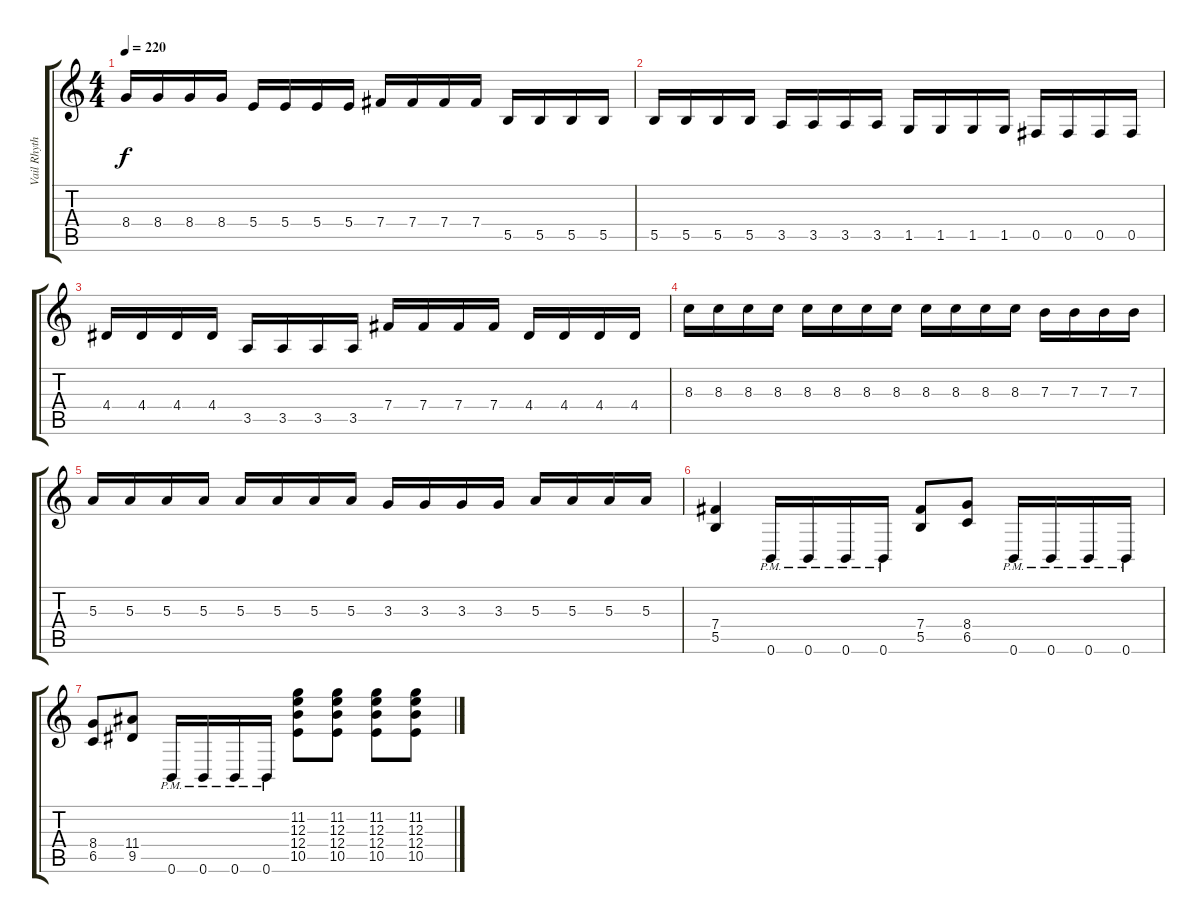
\track ("Vail Rhythm" "Vail Rhyth") {instrument overdrivenguitar}
\staff {score tabs}
\tuning (Db4 Ab3 E3 B2 Gb2 B1) {hide}
\ts (4 4)
\tempo 220
\clef g2
\ks c
8.4.16{dy f} 8.4.16 8.4.16 8.4.16 5.4.16 5.4.16 5.4.16 5.4.16 7.4.16 7.4.16 7.4.16 7.4.16 5.5.16 5.5.16 5.5.16 5.5.16 |
5.5.16 5.5.16 5.5.16 5.5.16 3.5.16 3.5.16 3.5.16 3.5.16 1.5.16 1.5.16 1.5.16 1.5.16 0.5.16 0.5.16 0.5.16 0.5.16 |
4.4.16 4.4.16 4.4.16 4.4.16 3.5.16 3.5.16 3.5.16 3.5.16 7.4.16 7.4.16 7.4.16 7.4.16 4.4.16 4.4.16 4.4.16 4.4.16 |
8.3.16 8.3.16 8.3.16 8.3.16 8.3.16 8.3.16 8.3.16 8.3.16 8.3.16 8.3.16 8.3.16 8.3.16 7.3.16 7.3.16 7.3.16 7.3.16 |
5.3.16 5.3.16 5.3.16 5.3.16 5.3.16 5.3.16 5.3.16 5.3.16 3.3.16 3.3.16 3.3.16 3.3.16 5.3.16 5.3.16 5.3.16 5.3.16 |
(7.4 5.5).4 0.6{pm}.16 0.6{pm}.16 0.6{pm}.16 0.6{pm}.16 (7.4 5.5).8 (8.4 6.5).8 0.6{pm}.16 0.6{pm}.16 0.6{pm}.16 0.6{pm}.16 |
(8.4 6.5).8 (11.4 9.5).8 0.6{pm}.16 0.6{pm}.16 0.6{pm}.16 0.6{pm}.16 (11.2 12.3 12.4 10.5).8 (11.2 12.3 12.4 10.5).8 (11.2 12.3 12.4 10.5).8 (11.2 12.3 12.4 10.5).8
